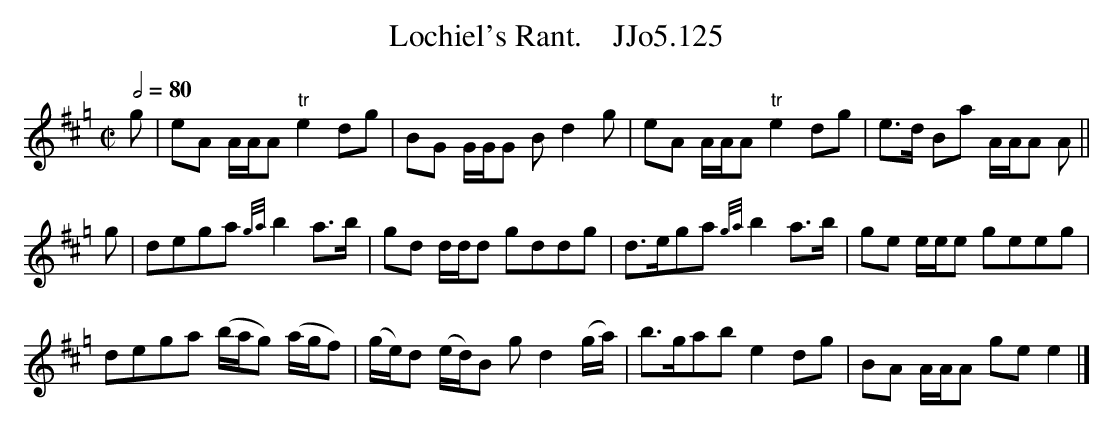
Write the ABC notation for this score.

X:1
T:Lochiel's Rant.    JJo5.125
Q:1/2=80
M:C|
L:1/8
K:Hp
g|eA A/A/A "tr"e2dg|BG G/G/G B d2g|eA A/A/A "tr"e2 dg| e>d Ba A/A/A A ||
g|dega {ga}b2 a>b|gd d/d/d gddg|d>ega {ga}b2 a>b|ge e/e/e geeg|
dega (b/a/g) (a/g/f)|(g/e/)d (e/d/)B gd2 (g/a/)|b>gab e2 dg|BA A/A/A ge e2 |]
